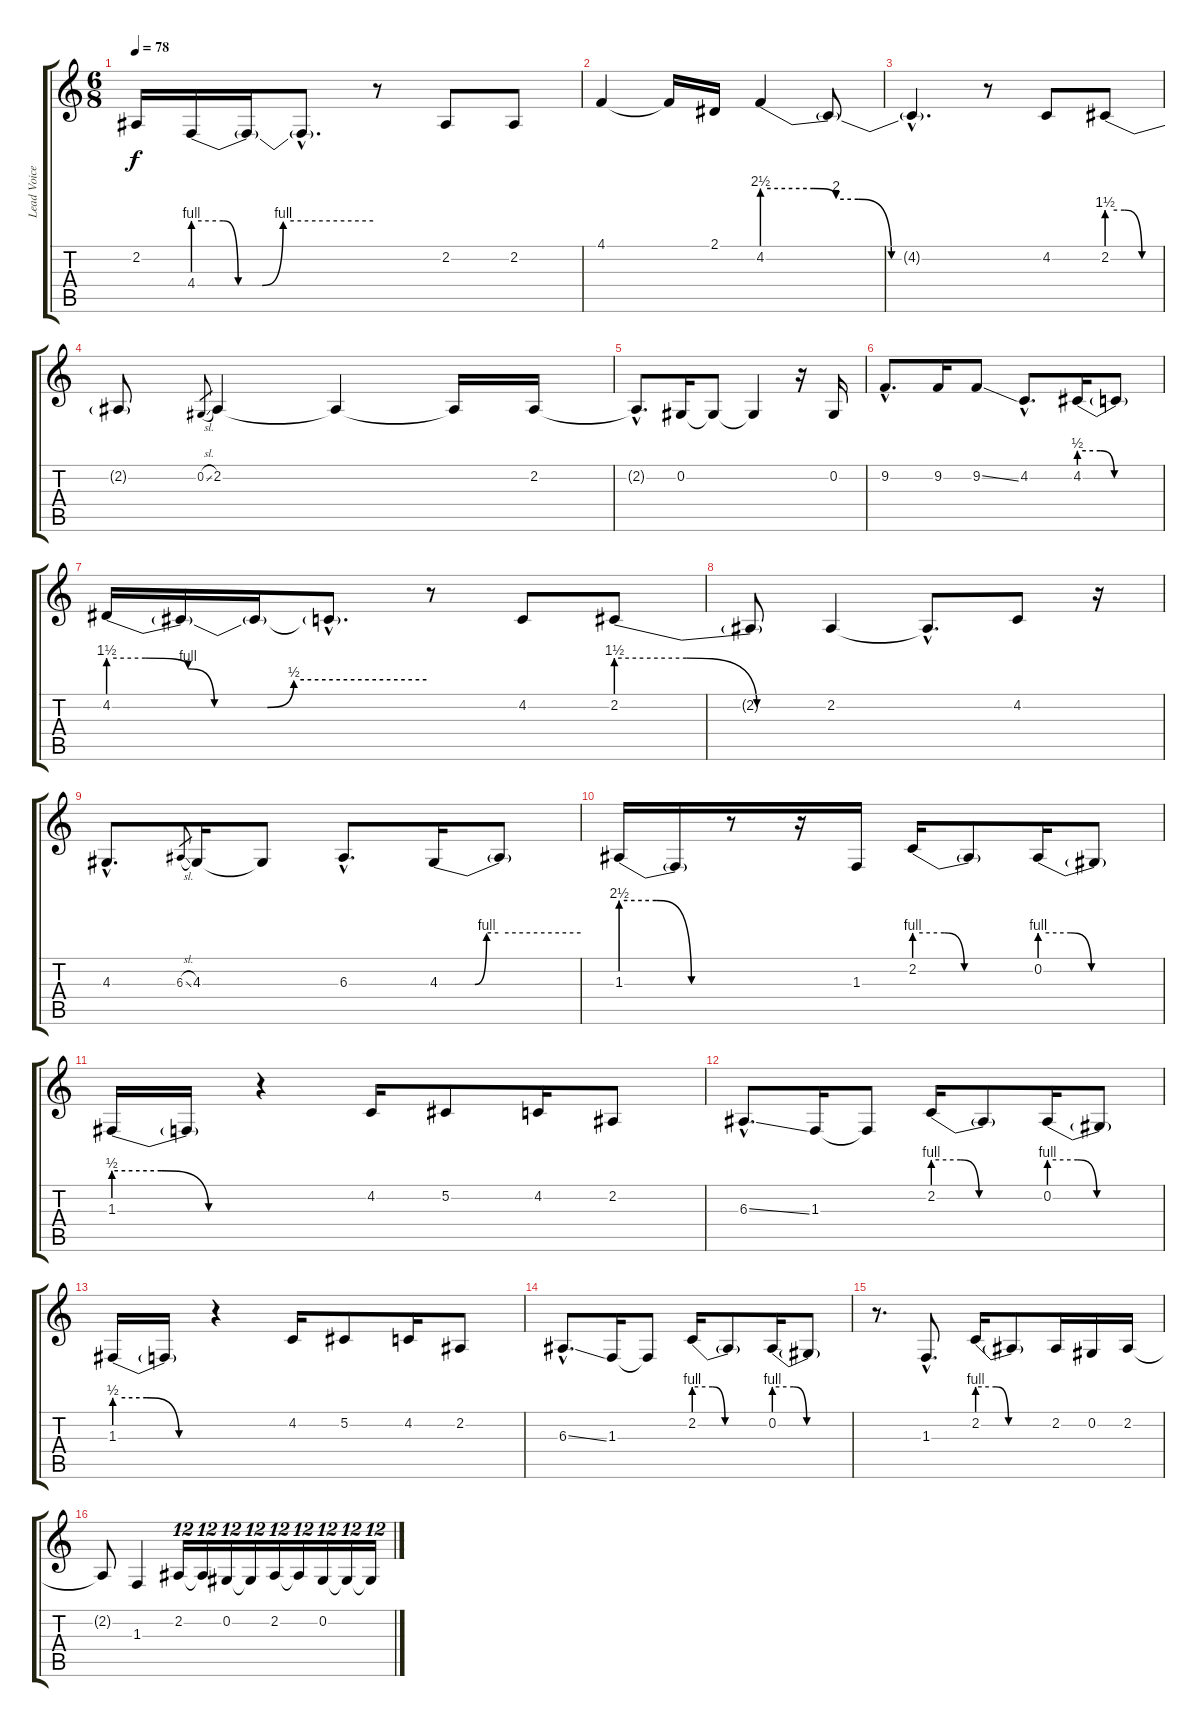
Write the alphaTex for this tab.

\track ("Lead Voice" "Lead Voice") {instrument lead2sawtooth}
\staff {score tabs}
\tuning (Db4 Ab3 E3 B2 Gb2 Db2) {hide}
\ts (6 8)
\tempo 78
\clef g2
\ks c
2.2.16{dy f} 4.4{be (custom 0 4 10 4 15 0 23 0 30 4 60 4)}.16 4.4{t}.16 4.4{hac t}.8{d} r.8 2.2.8 2.2.8 |
4.1.4 4.1{t}.16 2.1.16 4.2{be (custom 0 10 14 10 20 8 26 8 35 0 45 0 60 0)}.4 4.2{t}.8 |
4.2{hac t}.4{d} r.8 4.2.8 2.2{be (custom 0 6 20 6 40 0 60 0)}.8 |
2.2{t}.8 0.2{sl}.8{gr} 2.2.4 2.2{t}.4 2.2{t}.16 2.2.16 |
2.2{hac t}.8{d} 0.2.16 0.2{t}.8 0.2{t}.4 r.16 0.2.16 |
9.2{hac}.8{d} 9.2.16 9.2{ss}.8 4.2{hac}.8{d} 4.2{be (custom 0 2 15 2 25 0 40 0 60 0)}.16 4.2{t}.8 |
4.2{be (custom 0 6 7 6 15 4 20 0 30 0 35 2 60 2)}.16 4.2{t}.16 4.2{t}.16 4.2{hac t}.8{d} r.8 4.2.8 2.2{be (custom 0 6 20 6 40 0 60 0)}.8 |
2.2{t}.8 2.2.4 2.2{hac t}.8{d} 4.2.8 r.16 |
4.3{hac}.8{d} 6.3{sl}.8{gr} 4.3.16 4.3{t}.8 6.3{hac}.8{d} 4.3{be (custom 0 0 15 0 20 4 25 4 60 4)}.16 4.3{t}.8 |
1.3{be (custom 0 10 20 10 40 0 60 0)}.16 1.3{t}.16 r.8 r.16 1.3.16 2.2{be (custom 0 4 15 4 25 0 40 0 60 0)}.16 2.2{t}.8 0.2{be (custom 0 4 15 4 25 0 40 0 60 0)}.16 0.2{t}.8 |
1.3{be (custom 0 2 20 2 40 0 60 0)}.16 1.3{t}.16 r.4 4.2.16 5.2.8 4.2.16 2.2.8 |
6.3{ss hac}.8{d} 1.3.16 1.3{t}.8 2.2{be (custom 0 4 15 4 25 0 40 0 60 0)}.16 2.2{t}.8 0.2{be (custom 0 4 15 4 25 0 40 0 60 0)}.16 0.2{t}.8 |
1.3{be (custom 0 2 20 2 40 0 60 0)}.16 1.3{t}.16 r.4 4.2.16 5.2.8 4.2.16 2.2.8 |
6.3{ss hac}.8{d} 1.3.16 1.3{t}.8 2.2{be (custom 0 4 15 4 25 0 40 0 60 0)}.16 2.2{t}.8 0.2{be (custom 0 4 15 4 25 0 40 0 60 0)}.16 0.2{t}.8 |
r.8{d} 1.3{hac}.8{d} 2.2{be (custom 0 4 15 4 25 0 40 0 60 0)}.16 2.2{t}.8 2.2.16 0.2.16 2.2.16 |
2.2{t}.8 1.3.4 2.2.16{tu (12 8)} 2.2{t}.16{tu (12 8)} 0.2.16{tu (12 8)} 0.2{t}.16{tu (12 8)} 2.2.16{tu (12 8)} 2.2{t}.16{tu (12 8)} 0.2.16{tu (12 8)} 0.2{t}.16{tu (12 8)} 0.2{t}.16{tu (12 8)}
